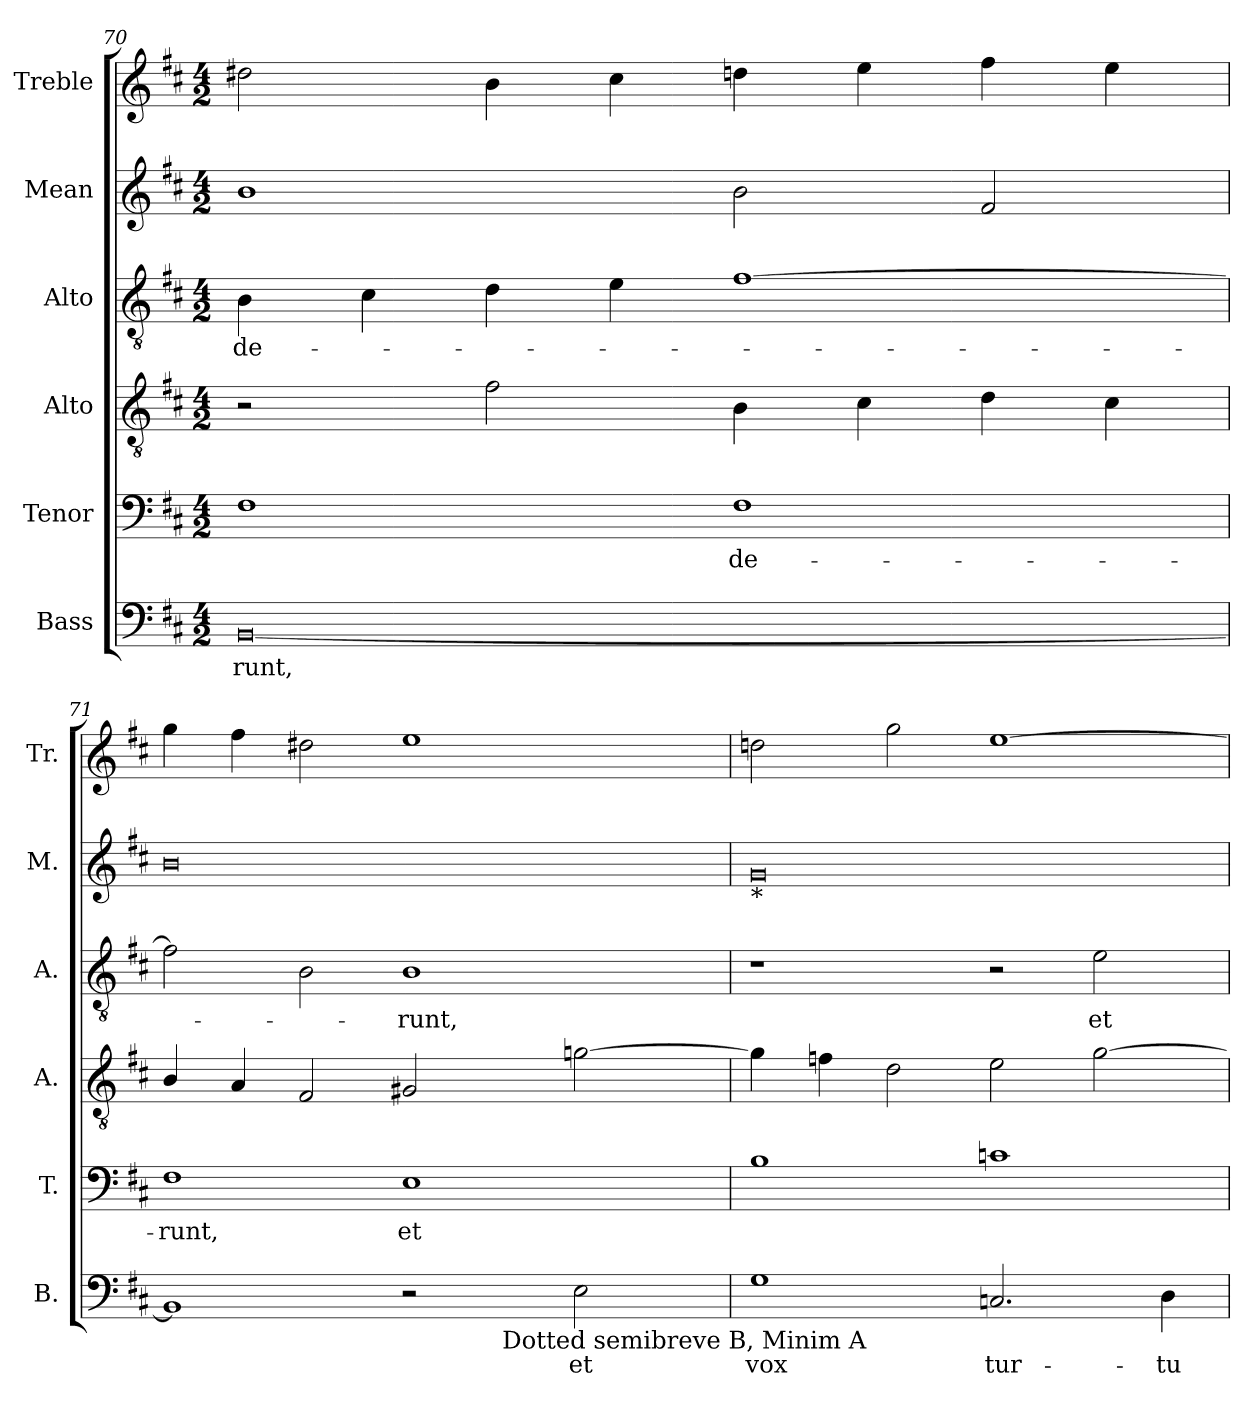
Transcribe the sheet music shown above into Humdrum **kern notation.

**kern	**text	**kern	**text	**kern	**kern	**text	**kern	**kern
*part6	*part6	*part5	*part5	*part4	*part3	*part3	*part2	*part1
*staff6	*staff6	*staff5	*staff5	*staff4	*staff3	*staff3	*staff2	*staff1
*I"Bass	*	*I"Tenor	*	*I"Alto	*I"Alto	*	*I"Mean	*I"Treble
*I'B.	*	*I'T.	*	*I'A.	*I'A.	*	*I'M.	*I'Tr.
!!LO:LB:g=z
*clefF4	*	*clefF4	*	*clefGv2	*clefGv2	*	*clefG2	*clefG2
*	*	*	*	*ITrd7c12	*ITrd7c12	*	*	*
*k[f#c#]	*	*k[f#c#]	*	*k[f#c#]	*k[f#c#]	*	*k[f#c#]	*k[f#c#]
*D:	*	*D:	*	*D:	*D:	*	*D:	*D:
*M4/2	*	*M4/2	*	*M4/2	*M4/2	*	*M4/2	*M4/2
=70	=70	=70	=70	=70	=70	=70	=70	=70
!	!LO:LY:b:color=#000000	!	!	!	!	!	!	!
!	!	!	!	!	!	!LO:LY:b:color=#000000	!	!
[<0BBi	-runt,	1F#i	.	2r	4BBi\	-de-	1bi	2dd#Xi\
.	.	.	.	.	4C#i\	.	.	.
.	.	.	.	2F#i\	4Di\	.	.	4bi\
.	.	.	.	.	4Ei\	.	.	4cc#i\
!	!	!	!LO:LY:b:color=#000000	!	!	!	!	!
.	.	1F#i	-de-	4BBi\	[>1F#i	.	2bi\	4ddni\
.	.	.	.	4C#i\	.	.	.	4eei\
.	.	.	.	4Di\	.	.	2f#i/	4ff#i\
.	.	.	.	4C#i\	.	.	.	4eei\
=71	=71	=71	=71	=71	=71	=71	=71	=71
!	!	!	!LO:LY:b:color=#000000	!	!	!	!	!
*^	*	*	*	*	*	*	*	*
1BBi]	1ryy	.	1F#i	-runt,	4BBi/	2F#i\]	.	0bi	4ggi\
.	.	.	.	.	4AAi/	.	.	.	4ff#i\
.	.	.	.	.	2FF#i/	2BBi\	.	.	2dd#Xi\
!	!	!	!	!LO:LY:b:color=#000000	!	!	!	!	!
!	!	!	!	!	!	!	!LO:LY:b:color=#000000	!	!
2r	8ryy	.	1Ei	et	2GG#Xi/	1BBi	-runt,	.	1eei
.	16ryy	.	.	.	.	.	.	.	.
.	32ryy	.	.	.	.	.	.	.	.
.	256ryy	.	.	.	.	.	.	.	.
.	1024ryy	.	.	.	.	.	.	.	.
!	!LO:TX:b:t=Dotted semibreve B, Minim A	!	!	!	!	!	!	!	!
.	2ryy	.	.	.	.	.	.	.	.
!	!	!LO:LY:b:color=#000000	!	!	!	!	!	!	!
2Ei\	.	et	.	.	[>2Gni\	.	.	.	.
.	4ryy	.	.	.	.	.	.	.	.
.	64ryy	.	.	.	.	.	.	.	.
.	128ryy	.	.	.	.	.	.	.	.
.	512.ryy	.	.	.	.	.	.	.	.
*v	*v	*	*	*	*	*	*	*	*
=72	=72	=72	=72	=72	=72	=72	=72	=72
*^	*	*	*	*	*	*	*	*
!	!	!	!	!	!	!	!	!LO:TX:b:t=*	!
!	!	!LO:LY:b:color=#000000	!	!	!	!	!	!	!
*v	*v	*	*	*	*	*	*	*	*
1Gi	vox	1Bi	.	4Gi\]	1r	.	0gi	2ddni\
.	.	.	.	4Fni\	.	.	.	.
.	.	.	.	2Di\	.	.	.	2ggi\
!	!LO:LY:b:color=#000000	!	!	!	!	!	!	!
2.Cni/	tur-	1cni	.	2Ei\	2r	.	.	[>1eei
!	!	!	!	!	!	!LO:LY:b:color=#000000	!	!
.	.	.	.	[>2Gi\	2Ei\	et	.	.
!	!LO:LY:b:color=#000000	!	!	!	!	!	!	!
4Di\	-tu-	.	.	.	.	.	.	.
=	=	=	=	=	=	=	=	=
*-	*-	*-	*-	*-	*-	*-	*-	*-
